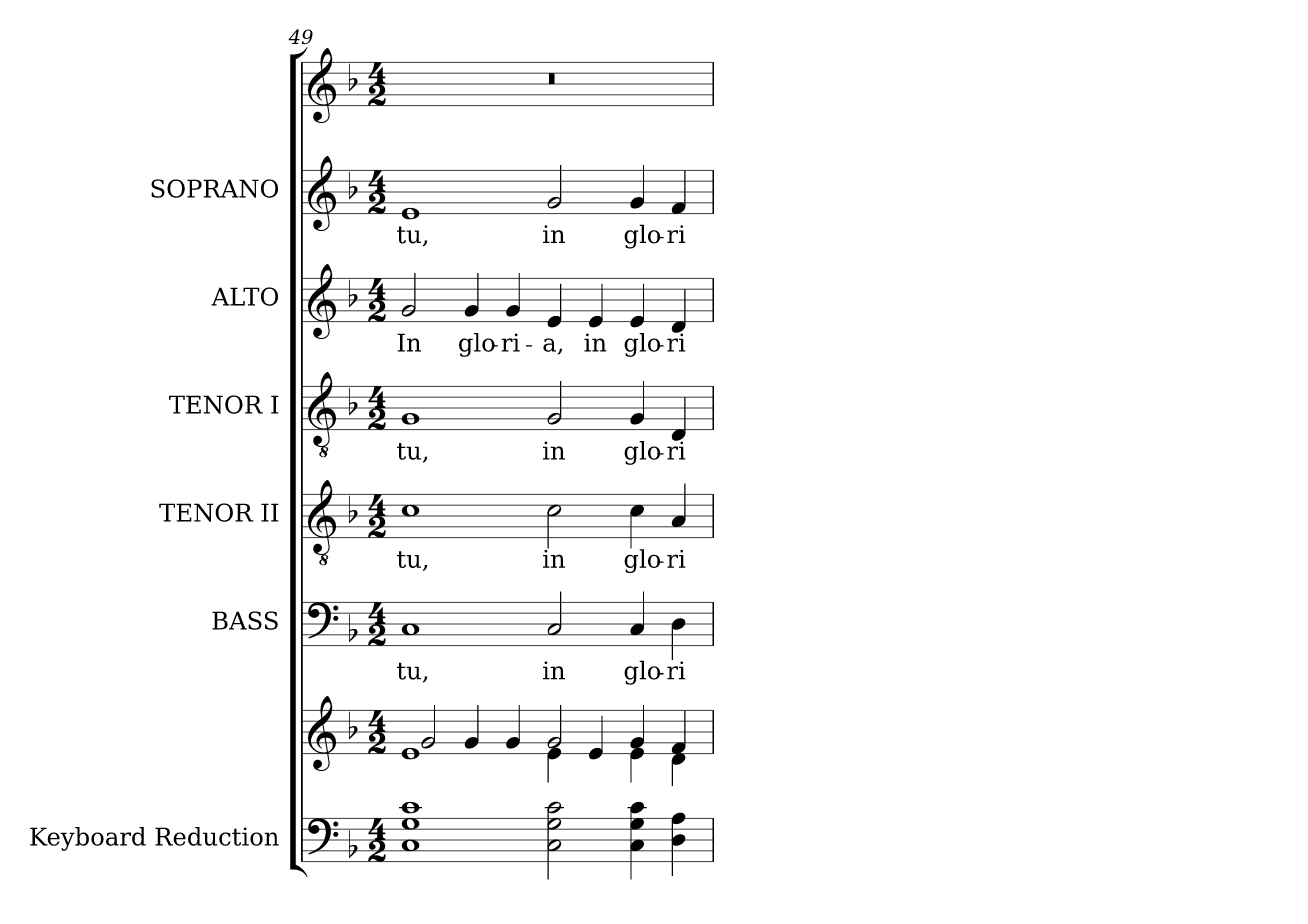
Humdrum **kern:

**kern	**kern	**kern	**text	**kern	**text	**kern	**text	**kern	**text	**kern	**text	**kern
*part7	*part7	*part6	*part6	*part5	*part5	*part4	*part4	*part3	*part3	*part2	*part2	*part1
*staff8	*staff7	*staff6	*staff6	*staff5	*staff5	*staff4	*staff4	*staff3	*staff3	*staff2	*staff2	*staff1
*I"Keyboard Reduction	*	*I"BASS	*	*I"TENOR II	*	*I"TENOR I	*	*I"ALTO	*	*I"SOPRANO	*	*
*I'Reduc.	*	*I'B.	*	*I'T. II	*	*I'T. I	*	*I'A.	*	*I'S.	*	*
*clefF4	*clefG2	*clefF4	*	*clefGv2	*	*clefGv2	*	*clefG2	*	*clefG2	*	*clefG2
*	*	*	*	*ITrd7c12	*	*ITrd7c12	*	*	*	*	*	*
*k[b-]	*k[b-]	*k[b-]	*	*k[b-]	*	*k[b-]	*	*k[b-]	*	*k[b-]	*	*k[b-]
*F:	*F:	*F:	*	*F:	*	*F:	*	*F:	*	*F:	*	*F:
*M4/2	*M4/2	*M4/2	*	*M4/2	*	*M4/2	*	*M4/2	*	*M4/2	*	*M4/2
=49	=49	=49	=49	=49	=49	=49	=49	=49	=49	=49	=49	=49
*	*^	*	*	*	*	*	*	*	*	*	*	*
*	*	*^	*	*	*	*	*	*	*	*	*	*	*
!	!	!	!	!	!LO:LY:b:color=#000000	!	!	!	!	!	!	!	!	!
!	!	!	!	!	!	!	!LO:LY:b:color=#000000	!	!	!	!	!	!	!
!	!	!	!	!	!	!	!	!	!LO:LY:b:color=#000000	!	!	!	!	!
!	!	!	!	!	!	!	!	!	!	!	!LO:LY:b:color=#000000	!	!	!
!	!	!	!	!	!	!	!	!	!	!	!	!	!LO:LY:b:color=#000000	!LO:N:vis=1
1Ci 1Gi 1ci	1ei	1ryy	2gi/	1Ci	-tu,	1Ci	-tu,	1GGi	-tu,	2gi/	In	1ei	-tu,	0r
!	!	!	!	!	!	!	!	!	!	!	!LO:LY:b:color=#000000	!	!	!
.	.	.	4gi/	.	.	.	.	.	.	4gi/	glo-	.	.	.
!	!	!	!	!	!	!	!	!	!	!	!LO:LY:b:color=#000000	!	!	!
.	.	.	4gi/	.	.	.	.	.	.	4gi/	-ri-	.	.	.
!	!	!	!	!	!LO:LY:b:color=#000000	!	!	!	!	!	!	!	!	!
!	!	!	!	!	!	!	!LO:LY:b:color=#000000	!	!	!	!	!	!	!
!	!	!	!	!	!	!	!	!	!LO:LY:b:color=#000000	!	!	!	!	!
!	!	!	!	!	!	!	!	!	!	!	!LO:LY:b:color=#000000	!	!	!
!	!	!	!	!	!	!	!	!	!	!	!	!	!LO:LY:b:color=#000000	!
2Ci\ 2Gi 2ci	2gi/	4ei\	1ryy	2Ci/	in	2Ci\	in	2GGi/	in	4ei/	-a,	2gi/	in	.
!	!	!	!	!	!	!	!	!	!	!	!LO:LY:b:color=#000000	!	!	!
.	.	4ei/	.	.	.	.	.	.	.	4ei/	in	.	.	.
!	!	!	!	!	!LO:LY:b:color=#000000	!	!	!	!	!	!	!	!	!
!	!	!	!	!	!	!	!LO:LY:b:color=#000000	!	!	!	!	!	!	!
!	!	!	!	!	!	!	!	!	!LO:LY:b:color=#000000	!	!	!	!	!
!	!	!	!	!	!	!	!	!	!	!	!LO:LY:b:color=#000000	!	!	!
!	!	!	!	!	!	!	!	!	!	!	!	!	!LO:LY:b:color=#000000	!
4Ci\ 4Gi 4ci	4gi/	4ei\	.	4Ci/	glo-	4Ci\	glo-	4GGi/	glo-	4ei/	glo-	4gi/	glo-	.
!	!	!	!	!	!LO:LY:b:color=#000000	!	!	!	!	!	!	!	!	!
!	!	!	!	!	!	!	!LO:LY:b:color=#000000	!	!	!	!	!	!	!
!	!	!	!	!	!	!	!	!	!LO:LY:b:color=#000000	!	!	!	!	!
!	!	!	!	!	!	!	!	!	!	!	!LO:LY:b:color=#000000	!	!	!
!	!	!	!	!	!	!	!	!	!	!	!	!	!LO:LY:b:color=#000000	!
4Di\ 4Ai	4fi/	4di\	.	4Di\	-ri-	4AAi/	-ri-	4DDi/	-ri-	4di/	-ri-	4fi/	-ri-	.
*	*v	*v	*v	*	*	*	*	*	*	*	*	*	*	*
=	=	=	=	=	=	=	=	=	=	=	=	=
*-	*-	*-	*-	*-	*-	*-	*-	*-	*-	*-	*-	*-
